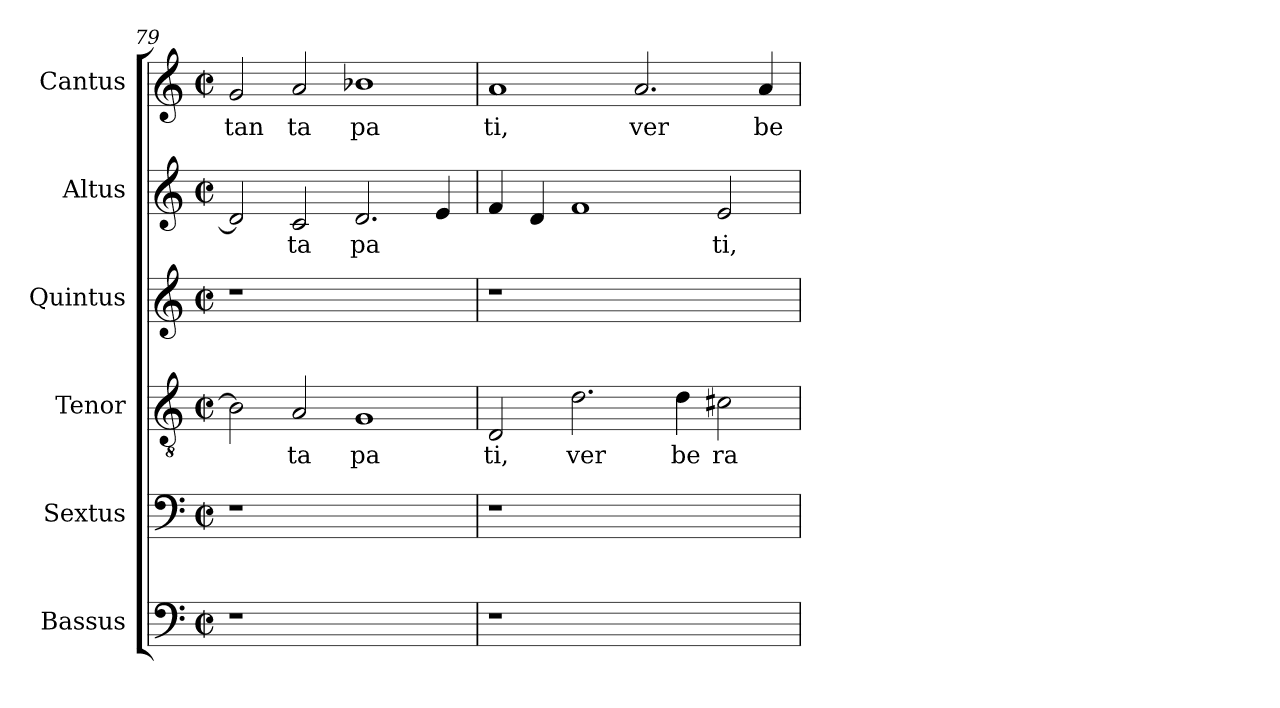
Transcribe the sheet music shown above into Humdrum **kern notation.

**kern	**kern	**kern	**text	**kern	**kern	**text	**kern	**text
*part6	*part5	*part4	*part4	*part3	*part2	*part2	*part1	*part1
*staff6	*staff5	*staff4	*staff4	*staff3	*staff2	*staff2	*staff1	*staff1
*I"Bassus	*I"Sextus	*I"Tenor	*	*I"Quintus	*I"Altus	*	*I"Cantus	*
*I'Bassus	*I'Sextus	*I'Tenor	*	*I'Quintus	*I'Altus	*	*I'Cantus	*
*clefF4	*clefF4	*clefGv2	*	*clefG2	*clefG2	*	*clefG2	*
*k[]	*k[]	*k[]	*	*k[]	*k[]	*	*k[]	*
*C:	*C:	*C:	*	*C:	*C:	*	*C:	*
*M2/2	*M2/2	*M2/2	*	*M2/2	*M2/2	*	*M2/2	*
*met(c|)	*met(c|)	*met(c|)	*	*met(c|)	*met(c|)	*	*met(c|)	*
=79	=79	=79	=79	=79	=79	=79	=79	=79
!	!	!	!LO:LY:b:cj	!	!	!LO:LY:b:cj	!	!LO:LY:b:cj
1r	1r	2B-\]	.	1r	2d/]	--	2g/	tan
!	!	!	!LO:LY:b:cj	!	!	!LO:LY:b:cj	!	!LO:LY:b:cj
.	.	2A/	ta	.	2c/	-ta	2a/	ta
!	!	!	!LO:LY:b:cj	!	!	!LO:LY:b:cj	!	!LO:LY:b:cj
1ryy	1ryy	1G	pa	1ryy	2.d/	pa-	1b-X	pa
!	!	!	!	!	!	!LO:LY:b:cj	!	!
.	.	.	.	.	4e/	--	.	.
=80	=80	=80	=80	=80	=80	=80	=80	=80
!	!	!	!LO:LY:b:cj	!	!	!LO:LY:b:cj	!	!LO:LY:b:cj
1r	1r	2D/	ti,	1r	4f/	--	1a	ti,
!	!	!	!	!	!	!LO:LY:b:cj	!	!
.	.	.	.	.	4d/	--	.	.
!	!	!	!LO:LY:b:cj	!	!	!LO:LY:b:cj	!	!
.	.	2.d\	ver	.	1f	--	.	.
!	!	!	!	!	!	!	!	!LO:LY:b:cj
1ryy	1ryy	.	.	1ryy	.	.	2.a/	ver
!	!	!	!LO:LY:b:cj	!	!	!	!	!
.	.	4d\	be	.	.	.	.	.
!	!	!	!LO:LY:b:cj	!	!	!LO:LY:b:cj	!	!
.	.	2c#X\	ra	.	2e/	-ti,	.	.
!	!	!	!	!	!	!	!	!LO:LY:b:cj
.	.	.	.	.	.	.	4a/	be
=	=	=	=	=	=	=	=	=
*-	*-	*-	*-	*-	*-	*-	*-	*-
